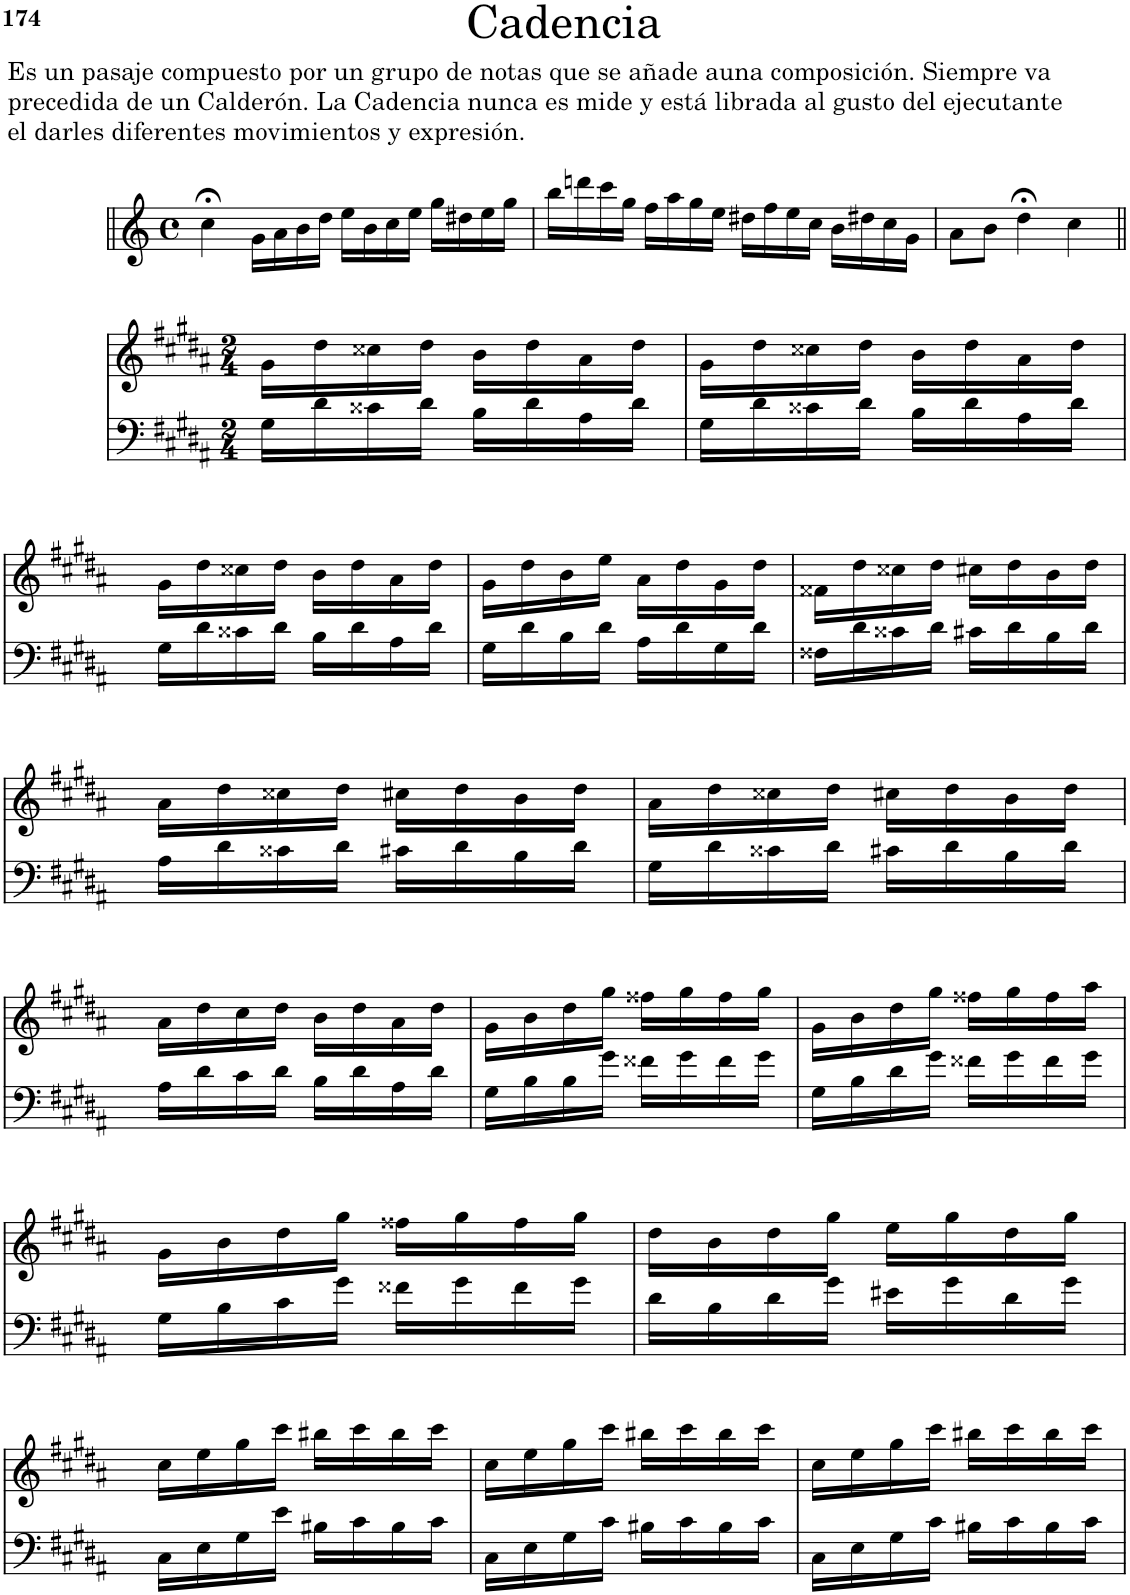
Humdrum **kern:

**kern	**kern
*part1	*part1
*staff2	*staff1
*I"Bandoneon	*
*I'Ban.	*
*clefF4	*clefG2
*k[]	*k[]
*M4/4	*M4/4
*met(c)	*met(c)
=1	=1
1r	4cc;<\
.	16g\LL
.	16a\
.	16b\
.	16dd\JJ
.	16ee\LL
.	16b\
.	16cc\
.	16ee\JJ
.	16gg\LL
.	16dd#X\
.	16ee\
.	16gg\JJ
=2	=2
1r	16bb\LL
.	16dddn\
.	16ccc\
.	16gg\JJ
.	16ff\LL
.	16aa\
.	16gg\
.	16ee\JJ
.	16dd#X\LL
.	16ff\
.	16ee\
.	16cc\JJ
.	16b\LL
.	16dd#X\
.	16cc\
.	16g\JJ
=3	=3
2r	8a\L
.	8b\J
.	4dd;<\
4r	4cc\
!!LO:LB:g=z
=1||	=1||
*k[f#c#g#d#a#]	*k[f#c#g#d#a#]
*M2/4	*M2/4
16G#\LL	16g#\LL
16d#\	16dd#\
16c##X\	16cc##X\
16d#\JJ	16dd#\JJ
16B\LL	16b\LL
16d#\	16dd#\
16A#\	16a#\
16d#\JJ	16dd#\JJ
=2	=2
16G#\LL	16g#\LL
16d#\	16dd#\
16c##X\	16cc##X\
16d#\JJ	16dd#\JJ
16B\LL	16b\LL
16d#\	16dd#\
16A#\	16a#\
16d#\JJ	16dd#\JJ
!!LO:LB:g=z
=3	=3
16G#\LL	16g#\LL
16d#\	16dd#\
16c##X\	16cc##X\
16d#\JJ	16dd#\JJ
16B\LL	16b\LL
16d#\	16dd#\
16A#\	16a#\
16d#\JJ	16dd#\JJ
=4	=4
16G#\LL	16g#\LL
16d#\	16dd#\
16B\	16b\
16d#\JJ	16ee\JJ
16A#\LL	16a#\LL
16d#\	16dd#\
16G#\	16g#\
16d#\JJ	16dd#\JJ
=5	=5
16F##X\LL	16f##X\LL
16d#\	16dd#\
16c##X\	16cc##X\
16d#\JJ	16dd#\JJ
16c#X\LL	16cc#X\LL
16d#\	16dd#\
16B\	16b\
16d#\JJ	16dd#\JJ
!!LO:LB:g=z
=6	=6
16A#\LL	16a#\LL
16d#\	16dd#\
16c##X\	16cc##X\
16d#\JJ	16dd#\JJ
16c#X\LL	16cc#X\LL
16d#\	16dd#\
16B\	16b\
16d#\JJ	16dd#\JJ
=7	=7
16G#\LL	16a#\LL
16d#\	16dd#\
16c##X\	16cc##X\
16d#\JJ	16dd#\JJ
16c#X\LL	16cc#X\LL
16d#\	16dd#\
16B\	16b\
16d#\JJ	16dd#\JJ
!!LO:LB:g=z
=8	=8
16A#\LL	16a#\LL
16d#\	16dd#\
16c#\	16cc#\
16d#\JJ	16dd#\JJ
16B\LL	16b\LL
16d#\	16dd#\
16A#\	16a#\
16d#\JJ	16dd#\JJ
=9	=9
16G#\LL	16g#\LL
16B\	16b\
16B\	16dd#\
16g#\JJ	16gg#\JJ
16f##X\LL	16ff##X\LL
16g#\	16gg#\
16f##\	16ff##\
16g#\JJ	16gg#\JJ
=10	=10
16G#\LL	16g#\LL
16B\	16b\
16d#\	16dd#\
16g#\JJ	16gg#\JJ
16f##X\LL	16ff##X\LL
16g#\	16gg#\
16f##\	16ff##\
16g#\JJ	16aa#\JJ
!!LO:LB:g=z
=11	=11
16G#\LL	16g#\LL
16B\	16b\
16c#\	16dd#\
16g#\JJ	16gg#\JJ
16f##X\LL	16ff##X\LL
16g#\	16gg#\
16f##\	16ff##\
16g#\JJ	16gg#\JJ
=12	=12
16d#\LL	16dd#\LL
16B\	16b\
16d#\	16dd#\
16g#\JJ	16gg#\JJ
16e#X\LL	16ee\LL
16g#\	16gg#\
16d#\	16dd#\
16g#\JJ	16gg#\JJ
!!LO:LB:g=z
=13	=13
16C#\LL	16cc#\LL
16E\	16ee\
16G#\	16gg#\
16e\JJ	16ccc#\JJ
16B#X\LL	16bb#X\LL
16c#\	16ccc#\
16B#\	16bb#\
16c#\JJ	16ccc#\JJ
=14	=14
16C#\LL	16cc#\LL
16E\	16ee\
16G#\	16gg#\
16c#\JJ	16ccc#\JJ
16B#X\LL	16bb#X\LL
16c#\	16ccc#\
16B#\	16bb#\
16c#\JJ	16ccc#\JJ
=15	=15
16C#\LL	16cc#\LL
16E\	16ee\
16G#\	16gg#\
16c#\JJ	16ccc#\JJ
16B#X\LL	16bb#X\LL
16c#\	16ccc#\
16B#\	16bb#\
16c#\JJ	16ccc#\JJ
=	=
*-	*-
